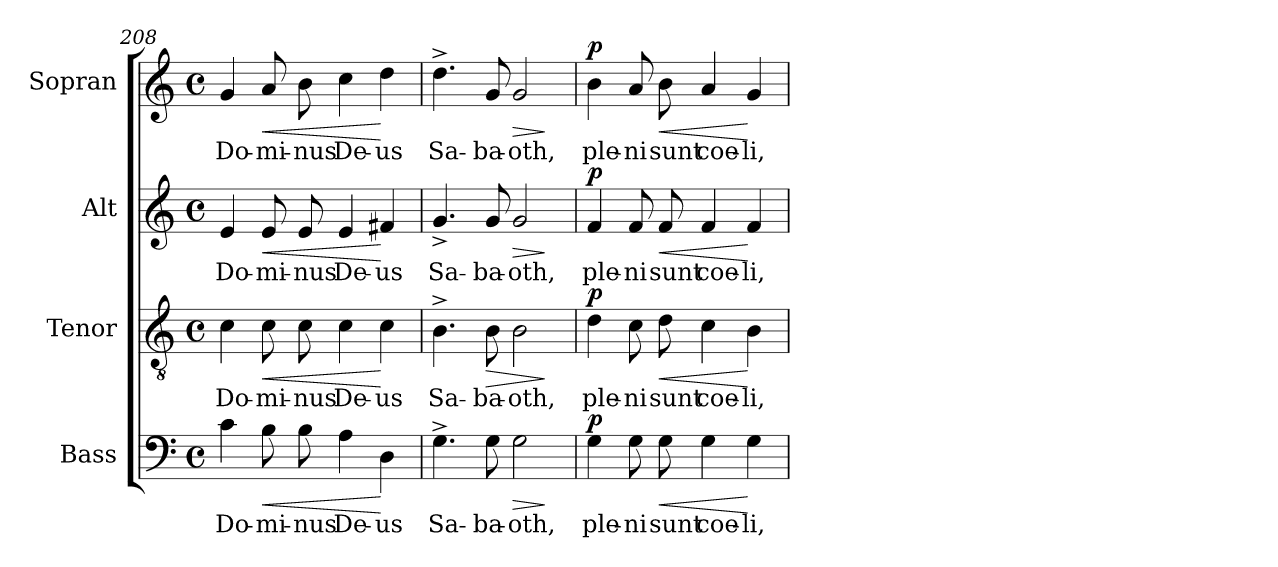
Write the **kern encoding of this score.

**kern	**text	**dynam	**kern	**text	**dynam	**kern	**text	**dynam	**kern	**text	**dynam
*part4	*part4	*part4	*part3	*part3	*part3	*part2	*part2	*part2	*part1	*part1	*part1
*staff4	*staff4	*staff4	*staff3	*staff3	*staff3	*staff2	*staff2	*staff2	*staff1	*staff1	*staff1
*I"Bass	*	*	*I"Tenor	*	*	*I"Alt	*	*	*I"Sopran	*	*
*I'B.	*	*	*I'T.	*	*	*I'A.	*	*	*I'S.	*	*
*clefF4	*	*	*clefGv2	*	*	*clefG2	*	*	*clefG2	*	*
*k[]	*	*	*k[]	*	*	*k[]	*	*	*k[]	*	*
*C:	*	*	*C:	*	*	*C:	*	*	*C:	*	*
*M4/4	*	*	*M4/4	*	*	*M4/4	*	*	*M4/4	*	*
*met(c)	*	*	*met(c)	*	*	*met(c)	*	*	*met(c)	*	*
=208	=208	=208	=208	=208	=208	=208	=208	=208	=208	=208	=208
!	!LO:LY:b	!	!	!LO:LY:b	!	!	!LO:LY:b	!	!	!LO:LY:b	!
4c\	Do-	.	4c\	Do-	.	4e/	Do-	.	4g/	Do-	.
!	!LO:LY:b	!LO:HP:b	!	!LO:LY:b	!LO:HP:b	!	!LO:LY:b	!LO:HP:b	!	!LO:LY:b	!LO:HP:b
8B\	-mi-	<	8c\	-mi-	<	8e/	-mi-	<	8a/	-mi-	<
!	!LO:LY:b	!	!	!LO:LY:b	!	!	!LO:LY:b	!	!	!LO:LY:b	!
8B\	-nus	.	8c\	-nus	.	8e/	-nus	.	8b\	-nus	.
!	!LO:LY:b	!	!	!LO:LY:b	!	!	!LO:LY:b	!	!	!LO:LY:b	!
4A\	De-	.	4c\	De-	.	4e/	De-	.	4cc\	De-	.
!	!LO:LY:b	!	!	!LO:LY:b	!	!	!LO:LY:b	!	!	!LO:LY:b	!
4D\	-us	[	4c\	-us	[	4f#X/	-us	[	4dd\	-us	[
=209	=209	=209	=209	=209	=209	=209	=209	=209	=209	=209	=209
!	!LO:LY:b	!	!	!LO:LY:b	!	!	!LO:LY:b	!	!	!LO:LY:b	!
4.G^>\	Sa-	.	4.B^>\	Sa-	.	4.g^</	Sa-	.	4.dd^>\	Sa-	.
!	!LO:LY:b	!	!	!LO:LY:b	!LO:HP:b	!	!LO:LY:b	!	!	!LO:LY:b	!
8G\	-ba-	.	8B\	-ba-	>	8g/	-ba-	.	8g/	-ba-	.
!	!LO:LY:b	!LO:HP:b	!	!LO:LY:b	!	!	!LO:LY:b	!LO:HP:b	!	!LO:LY:b	!LO:HP:b
2G\	-oth,	>	2B\	-oth,	.	2g/	-oth,	>	2g/	-oth,	>
.	.	]	.	.	]	.	.	]	.	.	]
!!LO:LB:g=z
=210	=210	=210	=210	=210	=210	=210	=210	=210	=210	=210	=210
!	!LO:LY:b	!LO:DY:a	!	!LO:LY:b	!LO:DY:a	!	!LO:LY:b	!LO:DY:a	!	!LO:LY:b	!LO:DY:a
4G\	ple-	p	4d\	ple-	p	4f/	ple-	p	4b\	ple-	p
!	!LO:LY:b	!	!	!LO:LY:b	!	!	!LO:LY:b	!	!	!LO:LY:b	!
8G\	-ni	.	8c\	-ni	.	8f/	-ni	.	8a/	-ni	.
!	!LO:LY:b	!LO:HP:b	!	!LO:LY:b	!LO:HP:b	!	!LO:LY:b	!LO:HP:b	!	!LO:LY:b	!LO:HP:b
8G\	sunt	<	8d\	sunt	<	8f/	sunt	<	8b\	sunt	<
!	!LO:LY:b	!	!	!LO:LY:b	!	!	!LO:LY:b	!	!	!LO:LY:b	!
4G\	coe-	.	4c\	coe-	.	4f/	coe-	.	4a/	coe-	.
!	!LO:LY:b	!	!	!LO:LY:b	!	!	!LO:LY:b	!	!	!LO:LY:b	!
4G\	-li,	[	4B\	-li,	[	4f/	-li,	[	4g/	-li,	[
=	=	=	=	=	=	=	=	=	=	=	=
*-	*-	*-	*-	*-	*-	*-	*-	*-	*-	*-	*-
